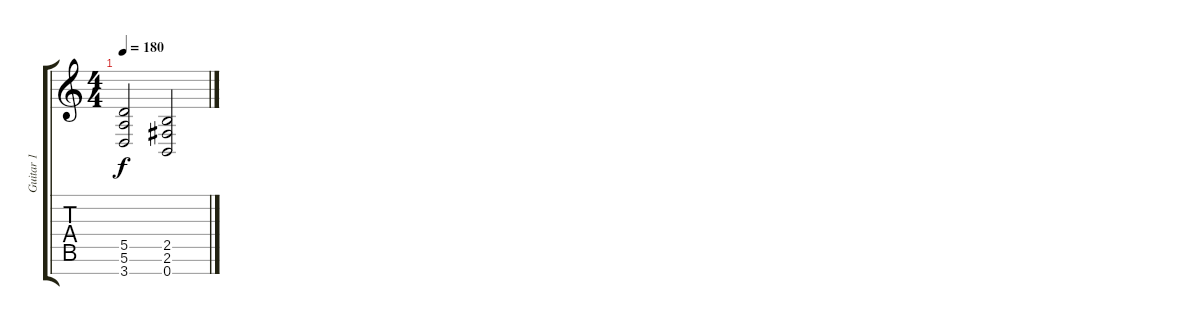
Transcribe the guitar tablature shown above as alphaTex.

\track ("Guitar 1" "Guitar 1") {instrument distortionguitar}
\staff {score tabs}
\tuning (E4 B3 G3 D3 A2 E2 B1) {hide}
\ts (4 4)
\tempo 180
\clef g2
\ks c
(5.5 5.6 3.7).2{dy f} (2.5 2.6 0.7).2
